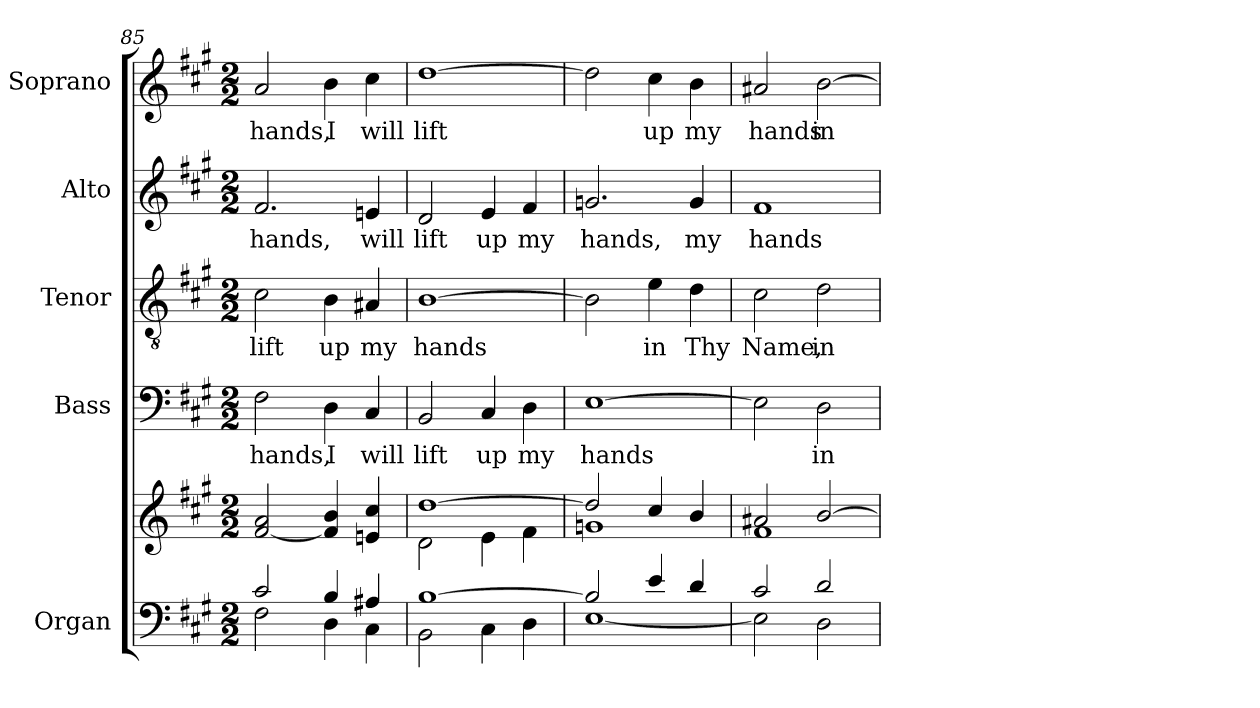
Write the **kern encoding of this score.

**kern	**kern	**kern	**text	**kern	**text	**kern	**text	**kern	**text
*part5	*part5	*part4	*part4	*part3	*part3	*part2	*part2	*part1	*part1
*staff6	*staff5	*staff4	*staff4	*staff3	*staff3	*staff2	*staff2	*staff1	*staff1
*I"Organ	*	*I"Bass	*	*I"Tenor	*	*I"Alto	*	*I"Soprano	*
*I'Org.	*	*I'B.	*	*I'T.	*	*I'A.	*	*I'S.	*
*clefF4	*clefG2	*clefF4	*	*clefGv2	*	*clefG2	*	*clefG2	*
*	*	*	*	*ITrd7c12	*	*	*	*	*
*k[f#c#g#]	*k[f#c#g#]	*k[f#c#g#]	*	*k[f#c#g#]	*	*k[f#c#g#]	*	*k[f#c#g#]	*
*A:	*A:	*A:	*	*A:	*	*A:	*	*A:	*
*M2/2	*M2/2	*M2/2	*	*M2/2	*	*M2/2	*	*M2/2	*
=85	=85	=85	=85	=85	=85	=85	=85	=85	=85
*^	*	*	*	*	*	*	*	*	*
!	!	!	!	!LO:LY:b:color=#000000	!	!	!	!	!	!
!	!	!	!	!	!	!LO:LY:b:color=#000000	!	!	!	!
!	!	!	!	!	!	!	!	!LO:LY:b:color=#000000	!	!
!	!	!	!	!	!	!	!	!	!	!LO:LY:b:color=#000000
2c#i/	2F#i\	[<2f#i/ 2ai	2F#i\	hands,	2C#i\	lift	2.f#i/	hands,	2ai/	hands,
!	!	!	!	!LO:LY:b:color=#000000	!	!	!	!	!	!
!	!	!	!	!	!	!LO:LY:b:color=#000000	!	!	!	!
!	!	!	!	!	!	!	!	!	!	!LO:LY:b:color=#000000
4Bi/	4Di\	4f#i/] 4bi	4Di\	I	4BBi\	up	.	.	4bi\	I
!	!	!	!	!LO:LY:b:color=#000000	!	!	!	!	!	!
!	!	!	!	!	!	!LO:LY:b:color=#000000	!	!	!	!
!	!	!	!	!	!	!	!	!LO:LY:b:color=#000000	!	!
!	!	!	!	!	!	!	!	!	!	!LO:LY:b:color=#000000
4A#Xi/	4C#i\	4eni/ 4cc#i	4C#i/	will	4AA#Xi/	my	4eni/	will	4cc#i\	will
!!LO:LB:g=z
=86	=86	=86	=86	=86	=86	=86	=86	=86	=86	=86
*	*	*^	*	*	*	*	*	*	*	*
!	!	!	!	!	!LO:LY:b:color=#000000	!	!	!	!	!	!
!	!	!	!	!	!	!	!LO:LY:b:color=#000000	!	!	!	!
!	!	!	!	!	!	!	!	!	!LO:LY:b:color=#000000	!	!
!	!	!	!	!	!	!	!	!	!	!	!LO:LY:b:color=#000000
[>1Bi	2BBi\	[>1ddi	2di\	2BBi/	lift	[>1BBi	hands	2di/	lift	[>1ddi	lift
!	!	!	!	!	!LO:LY:b:color=#000000	!	!	!	!	!	!
!	!	!	!	!	!	!	!	!	!LO:LY:b:color=#000000	!	!
.	4C#i\	.	4ei\	4C#i/	up	.	.	4ei/	up	.	.
!	!	!	!	!	!LO:LY:b:color=#000000	!	!	!	!	!	!
!	!	!	!	!	!	!	!	!	!LO:LY:b:color=#000000	!	!
.	4Di\	.	4f#i\	4Di\	my	.	.	4f#i/	my	.	.
=87	=87	=87	=87	=87	=87	=87	=87	=87	=87	=87	=87
!	!	!	!	!	!LO:LY:b:color=#000000	!	!	!	!	!	!
!	!	!	!	!	!	!	!	!	!LO:LY:b:color=#000000	!	!
2Bi/]	[<1Ei	2ddi/]	1gni	[>1Ei	hands	2BBi\]	.	2.gni/	hands,	2ddi\]	.
!	!	!	!	!	!	!	!LO:LY:b:color=#000000	!	!	!	!
!	!	!	!	!	!	!	!	!	!	!	!LO:LY:b:color=#000000
4ei/	.	4cc#i/	.	.	.	4Ei\	in	.	.	4cc#i\	up
!	!	!	!	!	!	!	!LO:LY:b:color=#000000	!	!	!	!
!	!	!	!	!	!	!	!	!	!LO:LY:b:color=#000000	!	!
!	!	!	!	!	!	!	!	!	!	!	!LO:LY:b:color=#000000
4di/	.	4bi/	.	.	.	4Di\	Thy	4gi/	my	4bi\	my
=88	=88	=88	=88	=88	=88	=88	=88	=88	=88	=88	=88
!	!	!	!	!	!	!	!LO:LY:b:color=#000000	!	!	!	!
!	!	!	!	!	!	!	!	!	!LO:LY:b:color=#000000	!	!
!	!	!	!	!	!	!	!	!	!	!	!LO:LY:b:color=#000000
2c#i/	2Ei\]	2a#Xi/	1f#i	2Ei\]	.	2C#i\	Name,	1f#i	hands	2a#Xi/	hands
!	!	!	!	!	!LO:LY:b:color=#000000	!	!	!	!	!	!
!	!	!	!	!	!	!	!LO:LY:b:color=#000000	!	!	!	!
!	!	!	!	!	!	!	!	!	!	!	!LO:LY:b:color=#000000
2di/	2Di\	[>2bi/	.	2Di\	in	2Di\	in	.	.	[>2bi\	in
*v	*v	*	*	*	*	*	*	*	*	*	*
*	*v	*v	*	*	*	*	*	*	*	*
=	=	=	=	=	=	=	=	=	=
*-	*-	*-	*-	*-	*-	*-	*-	*-	*-
